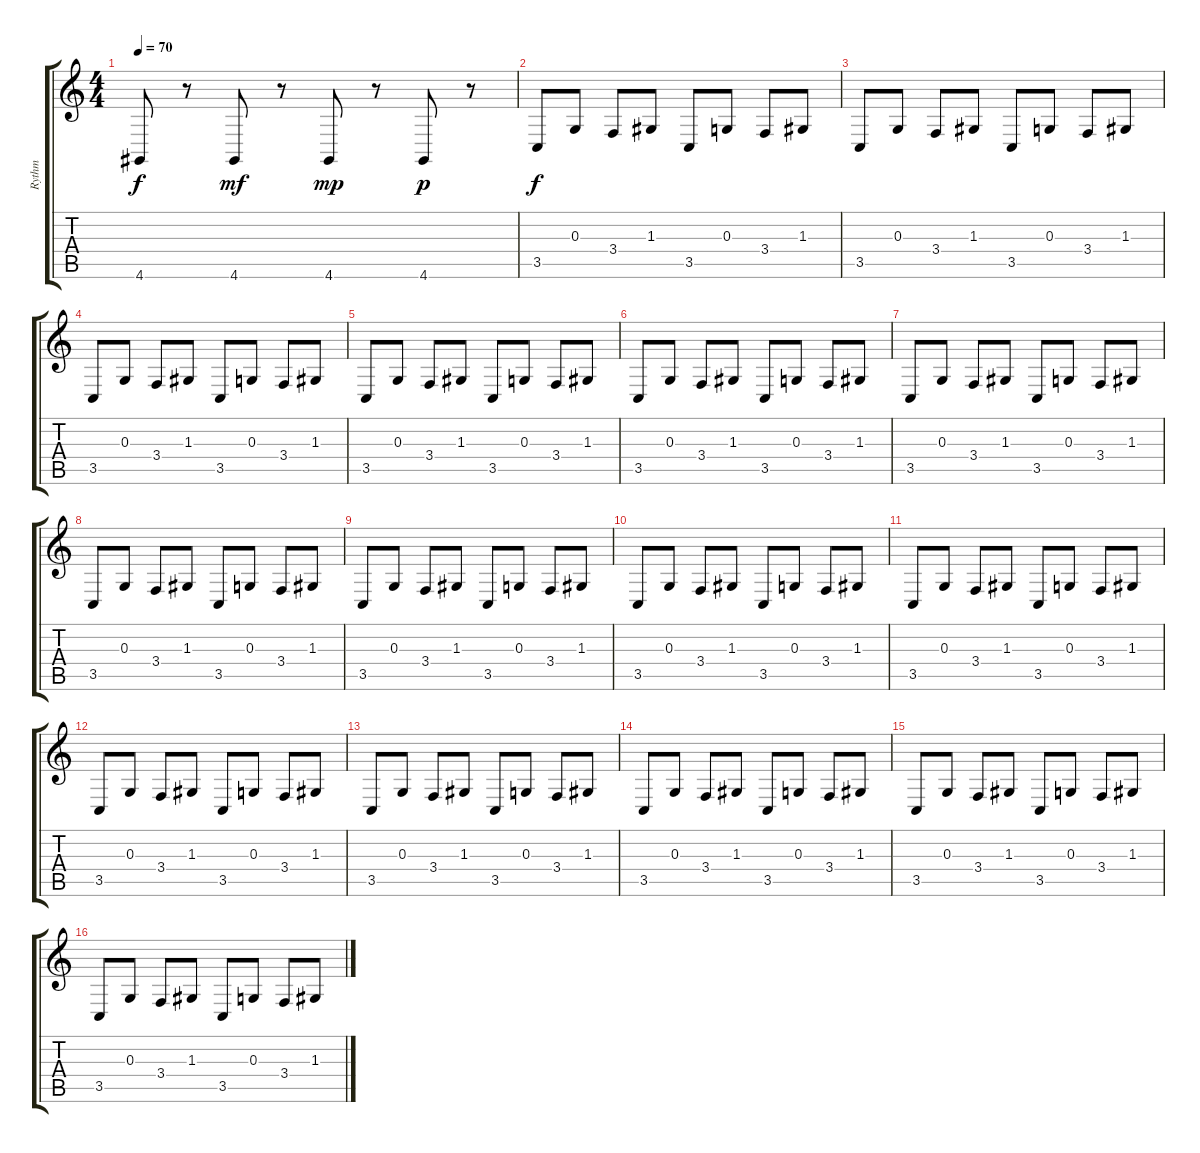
\track ("Rythm" "Rythm") {instrument clarinet}
\staff {score tabs}
\tuning (E4 B3 G3 D3 A2 E2) {hide}
\ts (4 4)
\tempo 70
\clef g2
\ks c
4.6.8{dy f} r.8 4.6.8{dy mf} r.8 4.6.8{dy mp} r.8 4.6.8{dy p} r.8 |
3.5.8{dy f} 0.3.8 3.4.8 1.3.8 3.5.8 0.3.8 3.4.8 1.3.8 |
3.5.8 0.3.8 3.4.8 1.3.8 3.5.8 0.3.8 3.4.8 1.3.8 |
3.5.8 0.3.8 3.4.8 1.3.8 3.5.8 0.3.8 3.4.8 1.3.8 |
3.5.8 0.3.8 3.4.8 1.3.8 3.5.8 0.3.8 3.4.8 1.3.8 |
3.5.8 0.3.8 3.4.8 1.3.8 3.5.8 0.3.8 3.4.8 1.3.8 |
3.5.8 0.3.8 3.4.8 1.3.8 3.5.8 0.3.8 3.4.8 1.3.8 |
3.5.8 0.3.8 3.4.8 1.3.8 3.5.8 0.3.8 3.4.8 1.3.8 |
3.5.8 0.3.8 3.4.8 1.3.8 3.5.8 0.3.8 3.4.8 1.3.8 |
3.5.8 0.3.8 3.4.8 1.3.8 3.5.8 0.3.8 3.4.8 1.3.8 |
3.5.8 0.3.8 3.4.8 1.3.8 3.5.8 0.3.8 3.4.8 1.3.8 |
3.5.8 0.3.8 3.4.8 1.3.8 3.5.8 0.3.8 3.4.8 1.3.8 |
3.5.8 0.3.8 3.4.8 1.3.8 3.5.8 0.3.8 3.4.8 1.3.8 |
3.5.8 0.3.8 3.4.8 1.3.8 3.5.8 0.3.8 3.4.8 1.3.8 |
3.5.8 0.3.8 3.4.8 1.3.8 3.5.8 0.3.8 3.4.8 1.3.8 |
3.5.8 0.3.8 3.4.8 1.3.8 3.5.8 0.3.8 3.4.8 1.3.8
